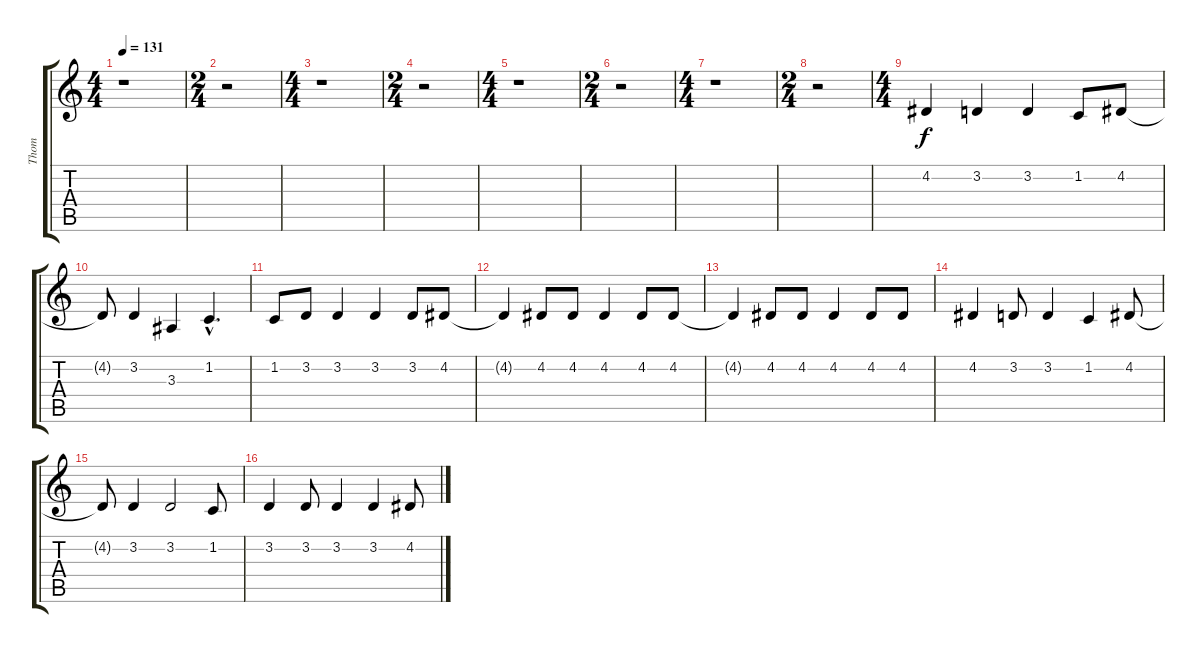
\track ("Thom" "Thom") {instrument electricgrandpiano}
\staff {score tabs}
\tuning (E4 B3 G3 D3 A2 E2) {hide}
\ts (4 4)
\tempo 131
\clef g2
\ks c
r.1{dy f} |
\ts (2 4)
r.2 |
\ts (4 4)
r.1 |
\ts (2 4)
r.2 |
\ts (4 4)
r.1 |
\ts (2 4)
r.2 |
\ts (4 4)
r.1 |
\ts (2 4)
r.2 |
\ts (4 4)
4.2.4 3.2.4 3.2.4 1.2.8 4.2.8 |
4.2{t}.8 3.2.4 3.3.4 1.2{hac}.4{d} |
1.2.8 3.2.8 3.2.4 3.2.4 3.2.8 4.2.8 |
4.2{t}.4 4.2.8 4.2.8 4.2.4 4.2.8 4.2.8 |
4.2{t}.4 4.2.8 4.2.8 4.2.4 4.2.8 4.2.8 |
4.2.4 3.2.8 3.2.4 1.2.4 4.2.8 |
4.2{t}.8 3.2.4 3.2.2 1.2.8 |
3.2.4 3.2.8 3.2.4 3.2.4 4.2.8
